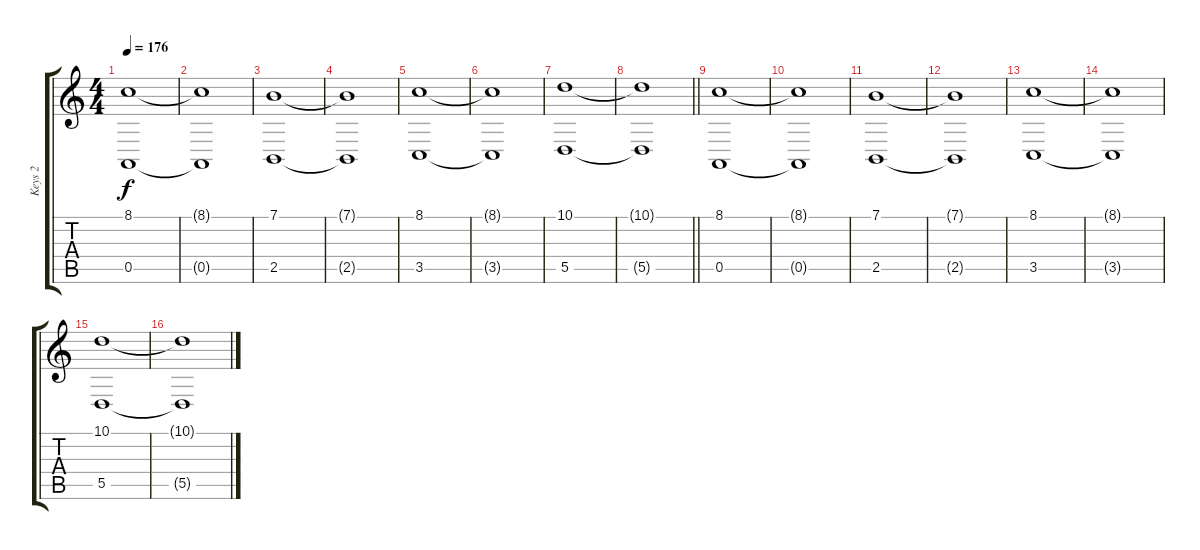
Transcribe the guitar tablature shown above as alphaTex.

\track ("Keys 2" "Keys 2") {instrument choiraahs}
\staff {score tabs}
\tuning (E4 B3 G3 D3 A2 E2) {hide}
\ts (4 4)
\section ("" "")
\tempo 176
\clef g2
\ks c
(8.1 0.5).1{dy f} |
(8.1{t} 0.5{t}).1 |
(7.1 2.5).1 |
(7.1{t} 2.5{t}).1 |
(8.1 3.5).1 |
(8.1{t} 3.5{t}).1 |
(10.1 5.5).1 |
\barLineRight lightlight
(10.1{t} 5.5{t}).1 |
\section ("" "")
(8.1 0.5).1 |
(8.1{t} 0.5{t}).1 |
(7.1 2.5).1 |
(7.1{t} 2.5{t}).1 |
(8.1 3.5).1 |
(8.1{t} 3.5{t}).1 |
(10.1 5.5).1 |
(10.1{t} 5.5{t}).1
